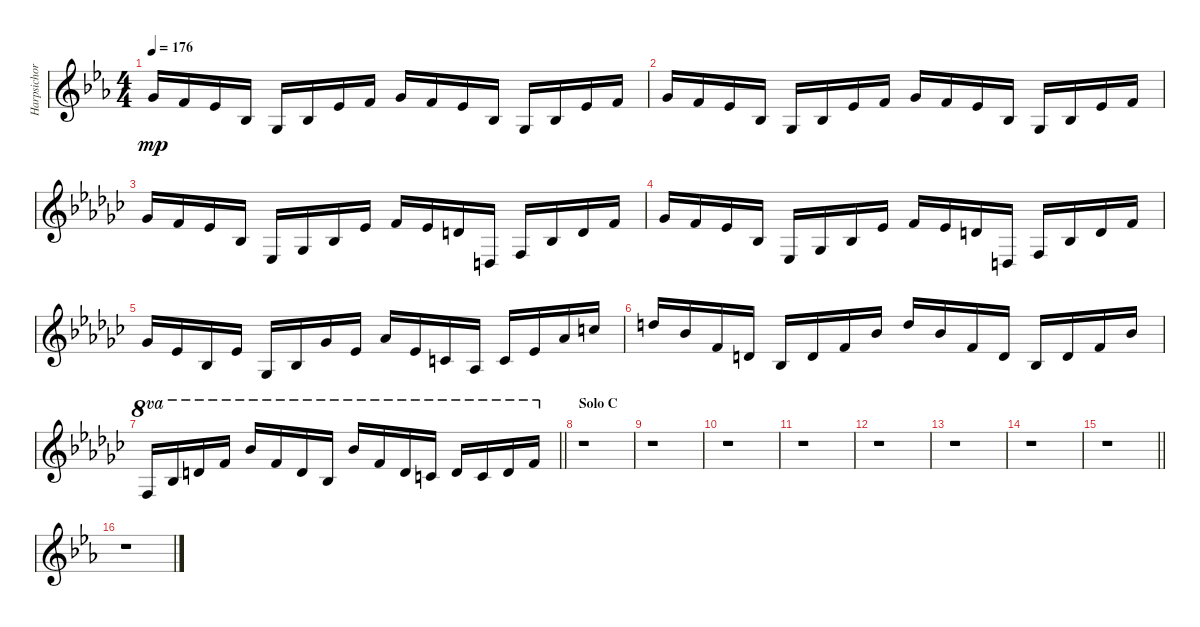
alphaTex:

\track ("Harpsichord" "Harpsichor") {instrument harpsichord}
\staff {score}
\tuning (E4 B3 G3 D3 A2 E2) {hide}
\ts (4 4)
\tempo 176
\clef g2
\ks cminor
12.3.16{dy mp} 10.3.16 8.3.16 8.4.16 10.5.16 8.4.16 8.3.16 10.3.16 12.3.16 10.3.16 8.3.16 8.4.16 10.5.16 8.4.16 8.3.16 10.3.16 |
12.3.16 10.3.16 8.3.16 8.4.16 10.5.16 8.4.16 8.3.16 10.3.16 12.3.16 10.3.16 8.3.16 8.4.16 10.5.16 8.4.16 8.3.16 10.3.16 |
\ks ebminor
11.3.16 10.3.16 8.3.16 8.4.16 11.6.16 9.5.16 8.4.16 8.3.16 10.3.16 8.3.16 7.3.16 10.6.16 8.5.16 8.4.16 7.3.16 10.3.16 |
11.3.16 10.3.16 8.3.16 8.4.16 11.6.16 9.5.16 8.4.16 8.3.16 10.3.16 8.3.16 7.3.16 10.6.16 8.5.16 8.4.16 7.3.16 10.3.16 |
11.3.16 8.3.16 8.4.16 8.3.16 9.5.16 8.4.16 11.3.16 8.3.16 13.3.16 13.4.16 15.5.16 16.6.16 15.5.16 13.4.16 13.3.16 13.2.16 |
10.1.16 11.2.16 10.3.16 12.4.16 13.5.16 12.4.16 10.3.16 11.2.16 10.1.16 11.2.16 10.3.16 12.4.16 13.5.16 12.4.16 10.3.16 11.2.16 |
\barLineRight lightlight
10.3.16{ot 8va} 11.2.16{ot 8va} 10.1.16{ot 8va} 13.1.16{ot 8va} 18.1.16{ot 8va} 13.1.16{ot 8va} 15.2.16{ot 8va} 15.3.16{ot 8va} 18.1.16{ot 8va} 13.1.16{ot 8va} 15.2.16{ot 8va} 13.2.16{ot 8va} 15.2.16{ot 8va} 13.2.16{ot 8va} 15.2.16{ot 8va} 13.1.16{ot 8va} |
\section ("" "Solo C")
r.1 |
r.1 |
r.1 |
r.1 |
r.1 |
r.1 |
r.1 |
\barLineRight lightlight
r.1 |
\section ("" "")
\ks cminor
r.1
